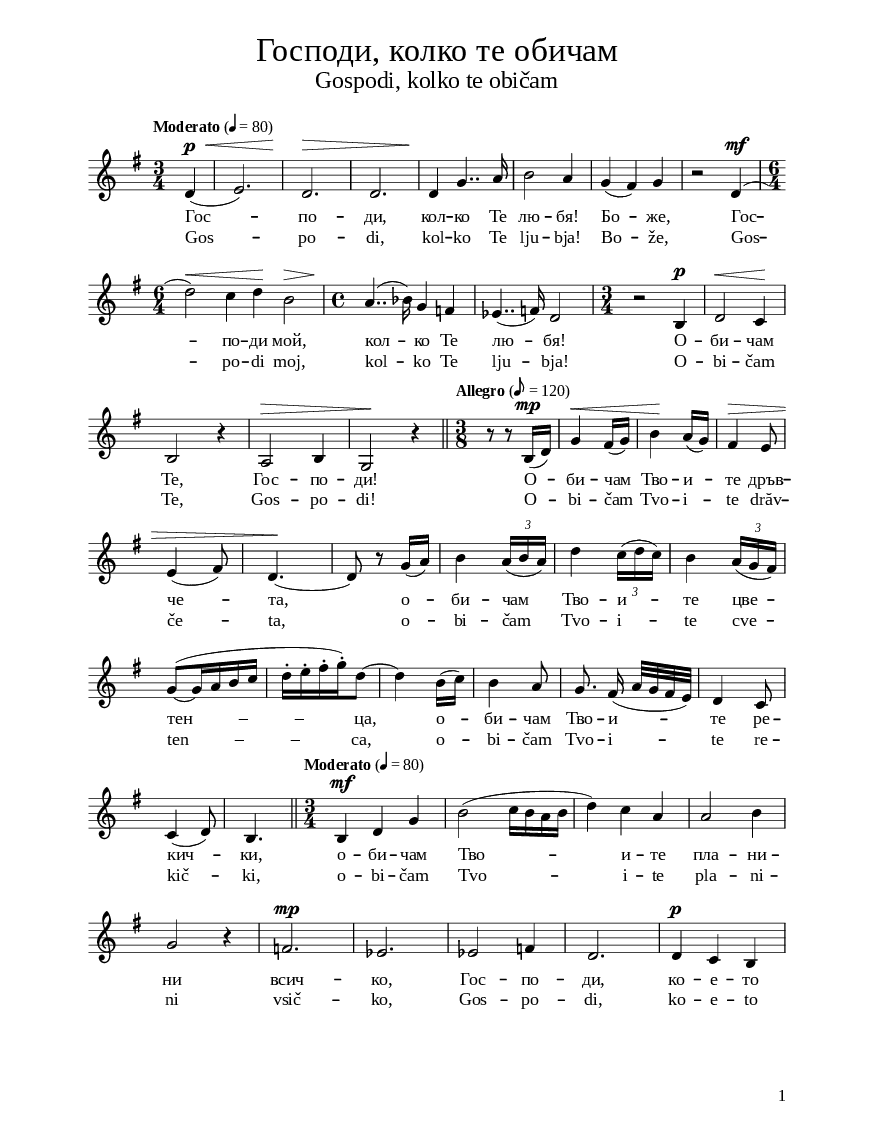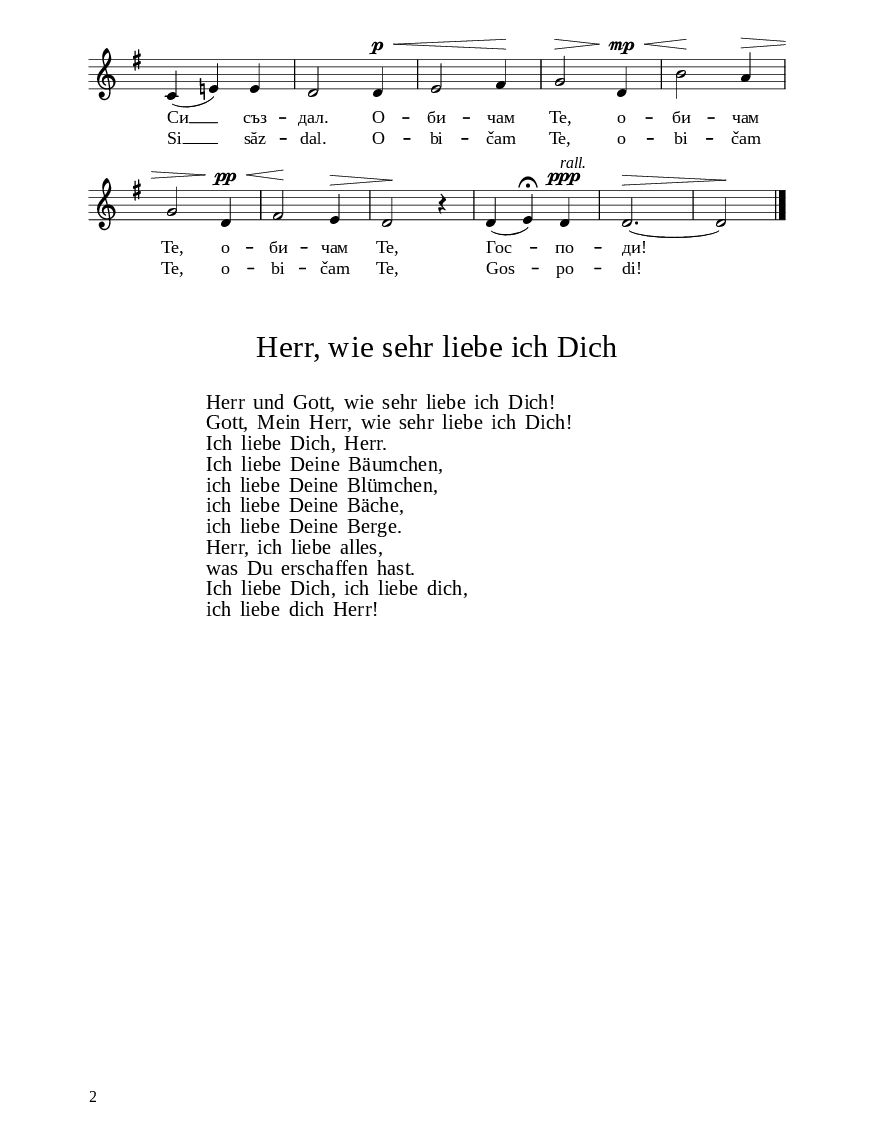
\version "2.24.1"

% include paper part and global functions
\include "include/globals.ily"

\bookpart {
  \label #'ref210
  \tocItem \markup "Господи, колко те обичам – Gospodi, kolko te običam "
  \include "include/bookpart-paper.ily"
  \score {
    \include "include/score-layout.ily"

    \new Voice \absolute {
      \clef treble
      \key g \major
      \time 3/4
      \tempoFunc "Moderato" 4 "80"
      \autoBeamOff

      \partial 4
      d'4^\p^\< ( | % 2
      e'2. ) | % 3
      d'2. ^\! ^\> | % 4
      d'2. | % 5
      d'4 ^\! g'4.. a'16 | % 6
      b'2 a'4 | % 7
      g'4 ( fis'4 ) g'4 | % 8
      r2 d'4 ( ^\mf \break | % 9
      \time 6/4  | % 9
      d''2 ) ^\<  c''4  d''4 ^\!  b'2
      ^\> |
      \time 4/4  |
      a'4.. ( ^\!  bes'16 ) g'4 f'4 | % 11
      es'4.. ( f'16 ) d'2 | % 12
      \time 3/4  | % 12
      r2 b4 ^\p | % 13
      d'2 ^\< c'4 ^\! \break | % 14
      b2 r4 | % 15
      \once \override Hairpin.to-barline = ##f
      a2 ^\> b4 | % 16
      g2 ^\! r4 \bar "||"
      \time 3/8 \tempoFunc "Allegro" 8 "120" | % 17
      r8 r8 b16 ( [ ^\mp d'16 ) ] | % 18
      \once \override Hairpin.to-barline = ##f
      g'4 ^\< fis'16 ( [ g'16 ) ] | % 19
      b'4 ^\! a'16 ( [ g'16 ) ] |
      \once \override Hairpin.to-barline = ##f
      fis'4 ^\> e'8 \break | % 21
      e'4 ( fis'8 ) | % 22
      d'4. ~ ^\! | % 23
      d'8 r8 g'16 ( [ a'16 ) ] | % 24
      b'4 \once \omit TupletBracket
      \times 2/3  {
        a'16 ( [ b'16 a'16 ) ]
      }
      | % 25
      d''4 \once \omit TupletBracket
      \times 2/3  {
        c''16 ( [  d''16  c''16 ) ]
      }
      | % 26
      b'4 \once \omit TupletBracket
      \times 2/3  {
        a'16 ( [ g'16 fis'16 ) ]
      }
      \break | % 27
      g'8 ( ~ [ g'16 a'16 b'16 c''16
      ] | % 28
      d''16 -. [  e''16 -.  fis''16 -.
      g''16 -. ) d''8 ~ ] | % 29
      d''4  b'16 ( [  c''16 ) ] |
      b'4 a'8 | % 31
      g'8.  fis'16 ( a'32 [ g'32
      fis'32 e'32 ) ] | % 32
      d'4 c'8 \break | % 33
      c'4 ( d'8 ) | % 34
      b4. \bar "||"
      \time 3/4  | % 35
      \tempoFunc "Moderato" 4 "80"
      b4 ^\mf 
      d'4 g'4 | % 36
      b'2 (  c''16 [  b'16  a'16
      b'16 ] | % 37
      d''4 )  c''4 a'4 | % 38
      a'2  b'4 \break | % 39

      g'2 r4 |
      f'2. ^\mp | % 41
      es'2. | % 42
      es'2 f'4 | % 43
      d'2. | % 44
      d'4 ^\p c'4 b4 \break | % 45
      c'4 ( e'!4 ) e'4 | % 46
      d'2 d'4 ^\p ^\< | % 47
      e'2 fis'4 ^\! | % 48
      \override Hairpin.to-barline = ##f
      g'2 ^\> d'4 ^\mp ^\!
      
      ^\<  | % 49
      b'2 ^\! a'4 ^\> \break |
      g'2 d'4 ^\! ^\pp  ^\< | % 51
      fis'2  ^\! e'4 ^\> | % 52
      d'2 ^\! r4 | % 53
      d'4 ( e'4 ) ^\fermata d'4
      ^\markup{
        \italic
        {rall.}
      }
      ^\ppp | % 54
      d'2. ~ ^\> | % 55
      d'2 ^\! \bar "|."
    }

    \addlyrics {
      Гос -- по --
      ди, кол -- ко Те лю -- бя! Бо -- же, Гос -- по
      -- ди мой, кол -- ко Те лю -- бя! О -- би -- чам
      Те, Гос -- по -- ди! О -- би -- чам Тво -- и --
      те дръв -- че -- та, о -- би -- чам Тво -- и --
      те цве -- "тен           –           –            ца," о -- би
      -- чам Тво -- и -- те ре -- кич -- ки, о -- би --
      чам Тво -- и -- те  пла -- ни -- ни всич -- ко,
      Гос -- по -- ди, ко -- е -- то Си __ съз -- дал. О
      -- би -- чам Те, о -- би -- чам Те, о -- би --
      чам Те, Гос -- по -- ди!}
   
    \addlyrics {
      Gos -- po --
      di, kol -- ko Te lju -- bja! Bo -- že, Gos -- po
      -- di moj, kol -- ko Te lju -- bja! O -- bi -- čam
      Te, Gos -- po -- di! O -- bi -- čam Tvo -- i --
      te drăv -- če -- ta, o -- bi -- čam Tvo -- i --
      te cve -- "ten           –           –            ca," o -- bi
      -- čam Tvo -- i -- te re -- kič -- ki, o -- bi --
      čam Tvo -- i -- te  pla -- ni -- ni vsič -- ko,
      Gos -- po -- di, ko -- e -- to Si __ săz -- dal. O
      -- bi -- čam Te, o -- bi -- čam Te, o -- bi --
      čam Te, Gos -- po -- di!}

        \header {
          title = \titleFunc "Господи, колко те обичам" "Gospodi, kolko te običam"
        }

        \midi{}

      } % score

      \markup \empty-one

      % include foreign translation(s) of the song
      \version "2.20.0"

\markup \fill-line { \fontsize #6 "Herr, wie sehr liebe ich Dich" }
\markup \null
\markup \null
\markup \fontsize #+2.5 {
  \hspace #10
  \override #'(baseline-skip . 2)

  \column {
    \line { " " }

\line { " "Herr und Gott, wie sehr liebe ich Dich!}

\line { " "Gott, Mein Herr, wie sehr liebe ich Dich!}

\line { " "Ich liebe Dich, Herr.}

\line { " "Ich liebe Deine Bäumchen, }

\line { " "ich liebe Deine Blümchen,}

\line { " "ich liebe Deine Bäche,}

\line { " "ich liebe Deine Berge.}

\line { " "Herr, ich liebe alles,}

\line { " "was Du erschaffen hast.}

\line { " "Ich liebe Dich, ich liebe dich,}

\line { " "ich liebe dich Herr!}

  }
}

    } % bookpart

    % Più mosso
    %
